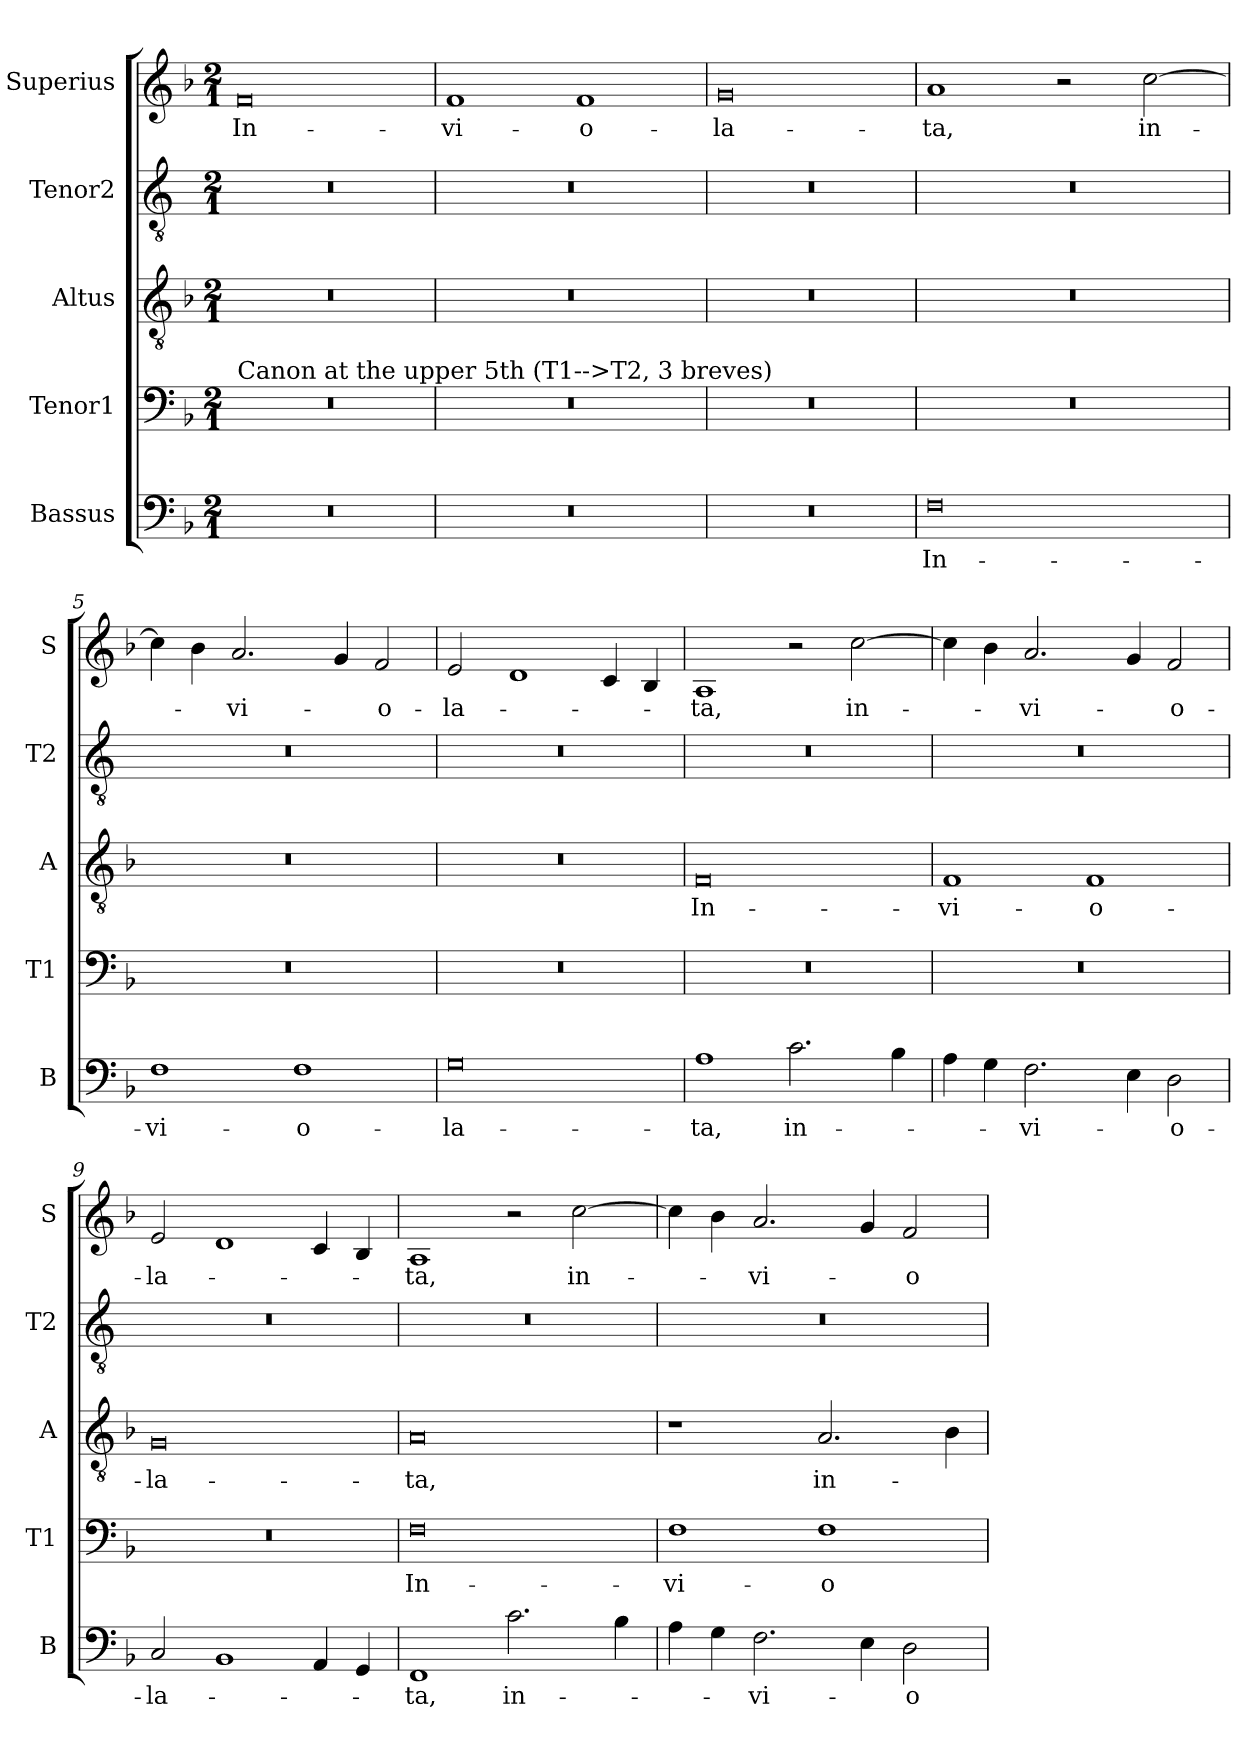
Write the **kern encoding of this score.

**kern	**text	**kern	**text	**kern	**text	**kern	**kern	**text
*part5	*part5	*part4	*part4	*part3	*part3	*part2	*part1	*part1
*staff5	*staff5	*staff4	*staff4	*staff3	*staff3	*staff2	*staff1	*staff1
*I"Bassus	*	*I"Tenor1	*	*I"Altus	*	*I"Tenor2	*I"Superius	*
*I'B	*	*I'T1	*	*I'A	*	*I'T2	*I'S	*
*clefF4	*	*clefF4	*	*clefGv2	*	*clefGv2	*clefG2	*
*k[b-]	*	*k[b-]	*	*k[b-]	*	*k[]	*k[b-]	*
*M2/1	*	*M2/1	*	*M2/1	*	*M2/1	*M2/1	*
=1	=1	=1	=1	=1	=1	=1	=1	=1
!	!	!LO:TX:a:t=Canon at the upper 5th (T1-->T2, 3 breves)	!	!	!	!	!	!
0r	.	0r	.	0r	.	0r	0f	In-
=2	=2	=2	=2	=2	=2	=2	=2	=2
0r	.	0r	.	0r	.	0r	1f	-vi-
.	.	.	.	.	.	.	1f	-o-
=3	=3	=3	=3	=3	=3	=3	=3	=3
0r	.	0r	.	0r	.	0r	0g	-la-
=4	=4	=4	=4	=4	=4	=4	=4	=4
0F	In-	0r	.	0r	.	0r	1a	-ta,
.	.	.	.	.	.	.	2r	.
.	.	.	.	.	.	.	[2cc\	in-
=5	=5	=5	=5	=5	=5	=5	=5	=5
1F	-vi-	0r	.	0r	.	0r	4cc\]	.
.	.	.	.	.	.	.	4b-\	.
.	.	.	.	.	.	.	2.a/	-vi-
1F	-o-	.	.	.	.	.	.	.
.	.	.	.	.	.	.	4g/	.
.	.	.	.	.	.	.	2f/	-o-
=6	=6	=6	=6	=6	=6	=6	=6	=6
0G	-la-	0r	.	0r	.	0r	2e/	-la-
.	.	.	.	.	.	.	1d	.
.	.	.	.	.	.	.	4c/	.
.	.	.	.	.	.	.	4B-/	.
=7	=7	=7	=7	=7	=7	=7	=7	=7
1A	-ta,	0r	.	0F	In-	0r	1A	-ta,
2.c\	in-	.	.	.	.	.	2r	.
.	.	.	.	.	.	.	[2cc\	in-
4B-\	.	.	.	.	.	.	.	.
=8	=8	=8	=8	=8	=8	=8	=8	=8
4A\	.	0r	.	1F	-vi-	0r	4cc\]	.
4G\	.	.	.	.	.	.	4b-\	.
2.F\	-vi-	.	.	.	.	.	2.a/	-vi-
.	.	.	.	1F	-o-	.	.	.
4E\	.	.	.	.	.	.	4g/	.
2D\	-o-	.	.	.	.	.	2f/	-o-
=9	=9	=9	=9	=9	=9	=9	=9	=9
2C/	-la-	0r	.	0G	-la-	0r	2e/	-la-
1BB-	.	.	.	.	.	.	1d	.
4AA/	.	.	.	.	.	.	4c/	.
4GG/	.	.	.	.	.	.	4B-/	.
=10	=10	=10	=10	=10	=10	=10	=10	=10
1FF/	-ta,	0F	In-	0A	-ta,	0r	1A	-ta,
2.c\	in-	.	.	.	.	.	2r	.
.	.	.	.	.	.	.	[2cc\	in-
4B-\	.	.	.	.	.	.	.	.
=11	=11	=11	=11	=11	=11	=11	=11	=11
4A\	.	1F	-vi-	1r	.	0r	4cc\]	.
4G\	.	.	.	.	.	.	4b-\	.
2.F\	-vi-	.	.	.	.	.	2.a/	-vi-
.	.	1F	-o-	2.A/	in-	.	.	.
4E\	.	.	.	.	.	.	4g/	.
2D\	-o-	.	.	.	.	.	2f/	-o-
.	.	.	.	4B-\	.	.	.	.
=	=	=	=	=	=	=	=	=
*-	*-	*-	*-	*-	*-	*-	*-	*-
